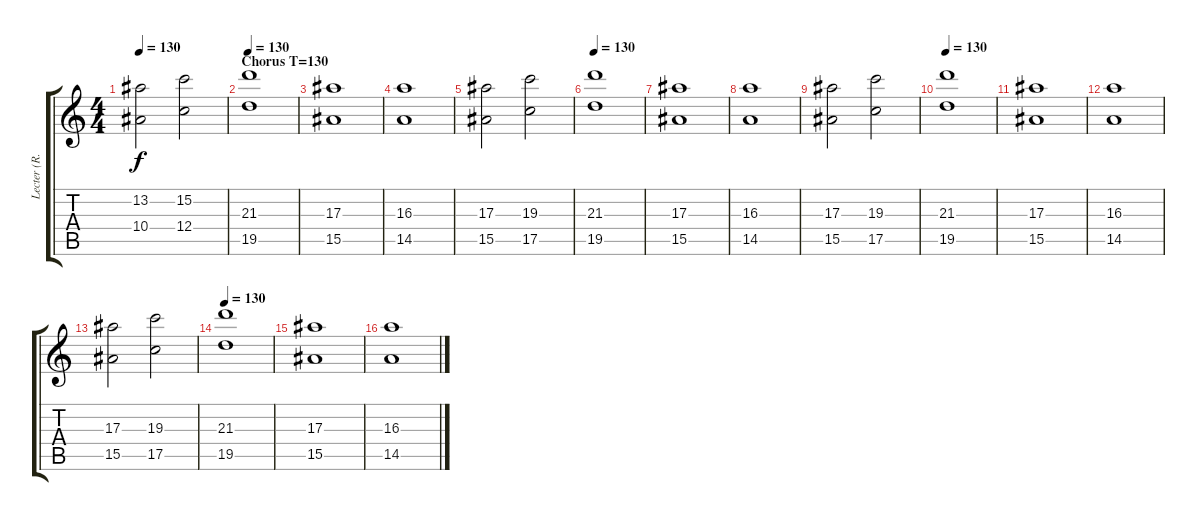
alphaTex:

\track ("Lecter (R.H.)" "Lecter (R.") {instrument stringensemble1}
\staff {score tabs}
\tuning (D5 A4 F4 C4 G3 D3) {hide}
\ts (4 4)
\tempo 130
\clef g2
\ks c
(13.2 10.4).2{dy f} (15.2 12.4).2 |
\section ("" "Chorus T=130")
\tempo 130
(21.3 19.5).1 |
(17.3 15.5).1 |
(16.3 14.5).1 |
(17.3 15.5).2 (19.3 17.5).2 |
\tempo 130
(21.3 19.5).1 |
(17.3 15.5).1 |
(16.3 14.5).1 |
(17.3 15.5).2 (19.3 17.5).2 |
\tempo 130
(21.3 19.5).1 |
(17.3 15.5).1 |
(16.3 14.5).1 |
(17.3 15.5).2 (19.3 17.5).2 |
\tempo 130
(21.3 19.5).1 |
(17.3 15.5).1 |
(16.3 14.5).1
